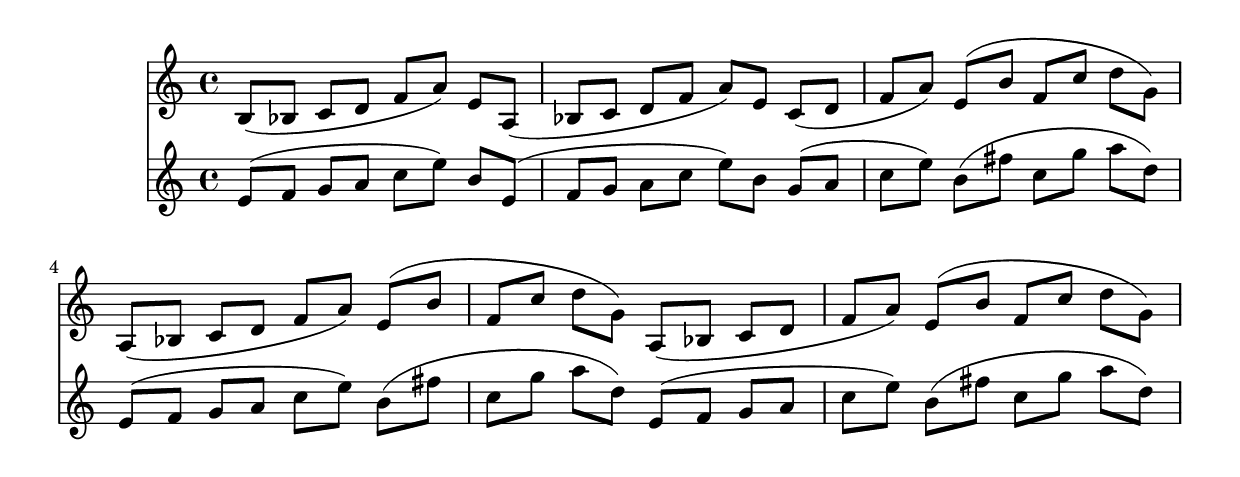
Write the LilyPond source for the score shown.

\version "2.19.82"
\language "english"

\header {
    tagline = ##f
}

\layout {}

\paper {}

\score {
    <<
        {
            <b>8
            [
            (
            <bf>8
            ]
            <c'>8
            [
            <d'>8
            ]
            <f'>8
            [
            <a'>8
            ]
            )
            <e'>8
            [
            <a>8
            ]
            (
            <bf>8
            [
            <c'>8
            ]
            <d'>8
            [
            <f'>8
            ]
            <a'>8
            )
            [
            <e'>8
            ]
            <c'>8
            [
            (
            <d'>8
            ]
            <f'>8
            [
            <a'>8
            ]
            )
            <e'>8
            [
            (
            <b'>8
            ]
            <f'>8
            [
            <c''>8
            ]
            <d''>8
            [
            <g'>8
            ]
            )
            <a>8
            [
            (
            <bf>8
            ]
            <c'>8
            [
            <d'>8
            ]
            <f'>8
            [
            <a'>8
            ]
            )
            <e'>8
            [
            (
            <b'>8
            ]
            <f'>8
            [
            <c''>8
            ]
            <d''>8
            [
            <g'>8
            ]
            )
            <a>8
            [
            (
            <bf>8
            ]
            <c'>8
            [
            <d'>8
            ]
            <f'>8
            [
            <a'>8
            ]
            )
            <e'>8
            [
            (
            <b'>8
            ]
            <f'>8
            [
            <c''>8
            ]
            <d''>8
            [
            <g'>8
            ]
            )
        }
        {
            <e'>8
            [
            (
            <f'>8
            ]
            <g'>8
            [
            <a'>8
            ]
            <c''>8
            [
            <e''>8
            ]
            )
            <b'>8
            [
            <e'>8
            ]
            (
            <f'>8
            [
            <g'>8
            ]
            <a'>8
            [
            <c''>8
            ]
            <e''>8
            )
            [
            <b'>8
            ]
            <g'>8
            [
            (
            <a'>8
            ]
            <c''>8
            [
            <e''>8
            ]
            )
            <b'>8
            [
            (
            <fs''>8
            ]
            <c''>8
            [
            <g''>8
            ]
            <a''>8
            [
            <d''>8
            ]
            )
            <e'>8
            [
            (
            <f'>8
            ]
            <g'>8
            [
            <a'>8
            ]
            <c''>8
            [
            <e''>8
            ]
            )
            <b'>8
            [
            (
            <fs''>8
            ]
            <c''>8
            [
            <g''>8
            ]
            <a''>8
            [
            <d''>8
            ]
            )
            <e'>8
            [
            (
            <f'>8
            ]
            <g'>8
            [
            <a'>8
            ]
            <c''>8
            [
            <e''>8
            ]
            )
            <b'>8
            [
            (
            <fs''>8
            ]
            <c''>8
            [
            <g''>8
            ]
            <a''>8
            [
            <d''>8
            ]
            )
        }
    >>
}